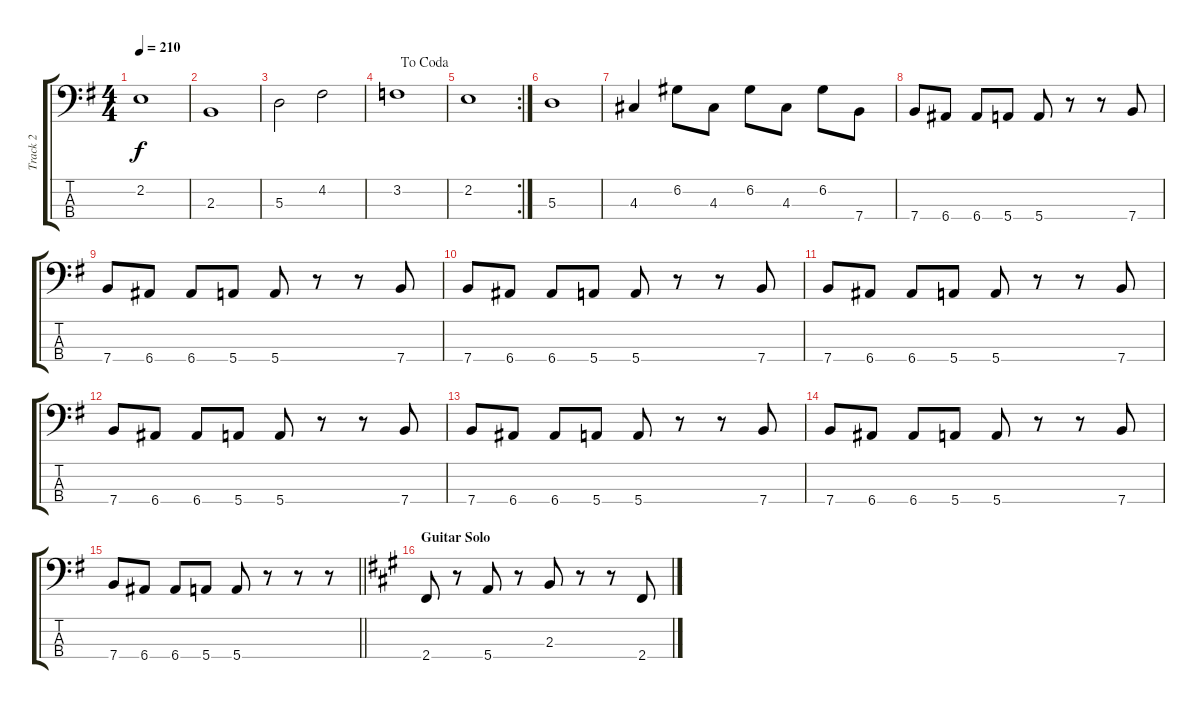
\track ("Track 2" "Track 2") {instrument electricbassfinger}
\staff {score tabs}
\tuning (G2 D2 A1 E1) {hide}
\ts (4 4)
\tempo 210
\clef f4
\ks g
2.2.1{dy f} |
2.3.1 |
5.3.2 4.2.2 |
\jump dacoda
3.2.1 |
\rc 2
2.2.1 |
5.3.1 |
4.3.4 6.2.8 4.3.8 6.2.8 4.3.8 6.2.8 7.4.8 |
7.4.8 6.4.8 6.4.8 5.4.8 5.4.8 r.8 r.8 7.4.8 |
7.4.8 6.4.8 6.4.8 5.4.8 5.4.8 r.8 r.8 7.4.8 |
7.4.8 6.4.8 6.4.8 5.4.8 5.4.8 r.8 r.8 7.4.8 |
7.4.8 6.4.8 6.4.8 5.4.8 5.4.8 r.8 r.8 7.4.8 |
7.4.8 6.4.8 6.4.8 5.4.8 5.4.8 r.8 r.8 7.4.8 |
7.4.8 6.4.8 6.4.8 5.4.8 5.4.8 r.8 r.8 7.4.8 |
7.4.8 6.4.8 6.4.8 5.4.8 5.4.8 r.8 r.8 7.4.8 |
\barLineRight lightlight
7.4.8 6.4.8 6.4.8 5.4.8 5.4.8 r.8 r.8 r.8 |
\section ("" "Guitar Solo")
\ks a
2.4.8 r.8 5.4.8 r.8 2.3.8 r.8 r.8 2.4.8
